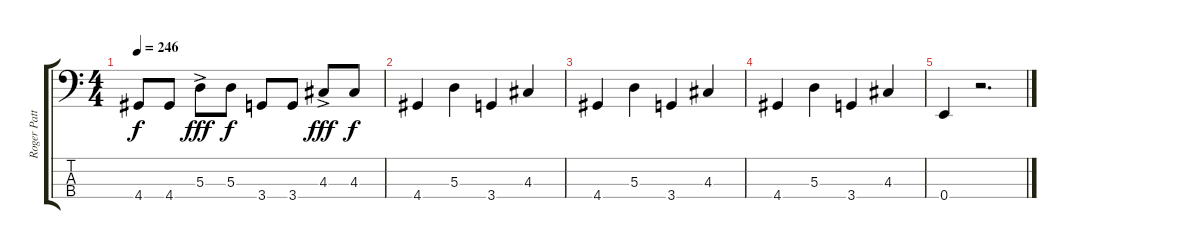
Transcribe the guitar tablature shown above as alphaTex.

\track ("Roger Patterson" "Roger Patt") {instrument electricbassfinger}
\staff {score tabs}
\tuning (G2 D2 A1 E1) {hide}
\ts (4 4)
\tempo 246
\clef f4
\ks c
4.4.8{dy f} 4.4.8 5.3{ac}.8{dy fff} 5.3.8{dy f} 3.4.8 3.4.8 4.3{ac}.8{dy fff} 4.3.8{dy f} |
4.4.4 5.3.4 3.4.4 4.3.4 |
4.4.4 5.3.4 3.4.4 4.3.4 |
4.4.4 5.3.4 3.4.4 4.3.4 |
0.4.4 r.2{d}
